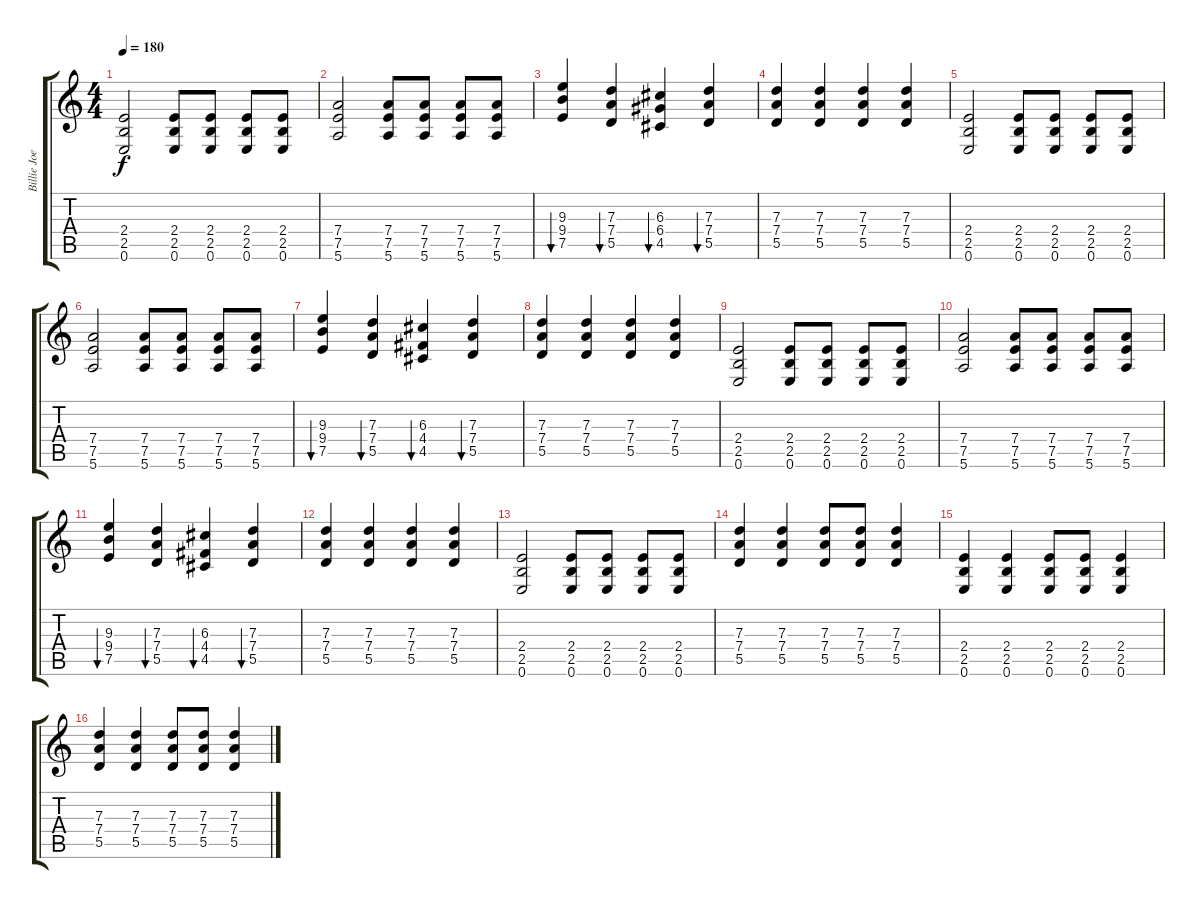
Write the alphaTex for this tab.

\track ("Billie Joe" "Billie Joe") {instrument distortionguitar}
\staff {score tabs}
\tuning (E4 B3 G3 D3 A2 E2) {hide}
\ts (4 4)
\tempo 180
\clef g2
\ks c
(2.4 2.5 0.6).2{dy f} (2.4 2.5 0.6).8 (2.4 2.5 0.6).8 (2.4 2.5 0.6).8 (2.4 2.5 0.6).8 |
(7.4 7.5 5.6).2 (7.4 7.5 5.6).8 (7.4 7.5 5.6).8 (7.4 7.5 5.6).8 (7.4 7.5 5.6).8 |
(9.3 9.4 7.5).4{bu 480} (7.3 7.4 5.5).4{bu 30} (6.3 6.4 4.5).4{bu 30} (7.3 7.4 5.5).4{bu 30} |
(7.3 7.4 5.5).4 (7.3 7.4 5.5).4 (7.3 7.4 5.5).4 (7.3 7.4 5.5).4 |
(2.4 2.5 0.6).2 (2.4 2.5 0.6).8 (2.4 2.5 0.6).8 (2.4 2.5 0.6).8 (2.4 2.5 0.6).8 |
(7.4 7.5 5.6).2 (7.4 7.5 5.6).8 (7.4 7.5 5.6).8 (7.4 7.5 5.6).8 (7.4 7.5 5.6).8 |
(9.3 9.4 7.5).4{bu 480} (7.3 7.4 5.5).4{bu 240} (6.3 4.4 4.5).4{bu 60} (7.3 7.4 5.5).4{bu 60} |
(7.3 7.4 5.5).4 (7.3 7.4 5.5).4 (7.3 7.4 5.5).4 (7.3 7.4 5.5).4 |
(2.4 2.5 0.6).2 (2.4 2.5 0.6).8 (2.4 2.5 0.6).8 (2.4 2.5 0.6).8 (2.4 2.5 0.6).8 |
(7.4 7.5 5.6).2 (7.4 7.5 5.6).8 (7.4 7.5 5.6).8 (7.4 7.5 5.6).8 (7.4 7.5 5.6).8 |
(9.3 9.4 7.5).4{bu 480} (7.3 7.4 5.5).4{bu 30} (6.3 4.4 4.5).4{bu 30} (7.3 7.4 5.5).4{bu 30} |
(7.3 7.4 5.5).4 (7.3 7.4 5.5).4 (7.3 7.4 5.5).4 (7.3 7.4 5.5).4 |
(2.4 2.5 0.6).2 (2.4 2.5 0.6).8 (2.4 2.5 0.6).8 (2.4 2.5 0.6).8 (2.4 2.5 0.6).8 |
(7.3 7.4 5.5).4 (7.3 7.4 5.5).4 (7.3 7.4 5.5).8 (7.3 7.4 5.5).8 (7.3 7.4 5.5).4 |
(2.4 2.5 0.6).4 (2.4 2.5 0.6).4 (2.4 2.5 0.6).8 (2.4 2.5 0.6).8 (2.4 2.5 0.6).4 |
(7.3 7.4 5.5).4 (7.3 7.4 5.5).4 (7.3 7.4 5.5).8 (7.3 7.4 5.5).8 (7.3 7.4 5.5).4
